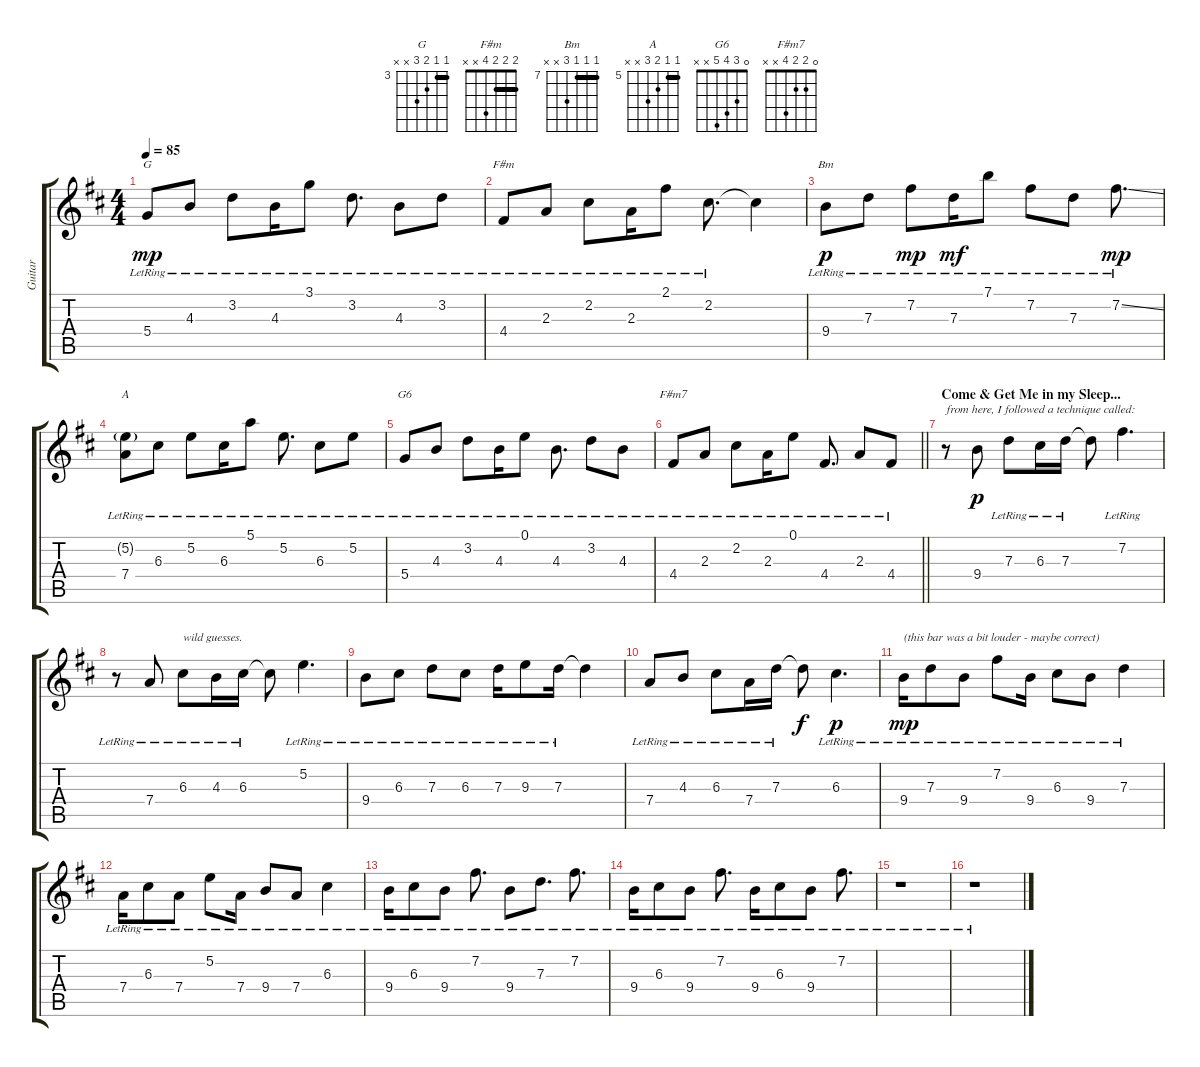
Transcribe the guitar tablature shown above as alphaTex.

\track ("Guitar" "Guitar") {instrument electricguitarjazz}
\staff {score tabs}
\tuning (E4 B3 G3 D3 A2 E2) {hide}
\chord ("G" 3 3 4 5 x x) {firstfret 3 barre 3}
\chord ("F#m" 2 2 2 4 x x) {barre 2}
\chord ("Bm" 7 7 7 9 x x) {firstfret 7 barre 7}
\chord ("A" 5 5 6 7 x x) {firstfret 5 barre 5}
\chord ("G6" 0 3 4 5 x x)
\chord ("F#m7" 0 2 2 4 x x)
\ts (4 4)
\tempo 85
\clef g2
\ks bminor
5.4{lr}.8{ch "G" dy mp} 4.3{lr}.8 3.2{lr}.8 4.3{lr}.16 3.1{lr}.8 3.2{lr}.8{d} 4.3{lr}.8 3.2{lr}.8 |
4.4{lr}.8{ch "F#m"} 2.3{lr}.8 2.2{lr}.8 2.3{lr}.16 2.1{lr}.8 2.2{lr}.8{d} 2.2{t}.4 |
9.4{lr}.8{ch "Bm" dy p} 7.3{lr}.8 7.2{lr}.8{dy mp} 7.3{lr}.16{dy mf} 7.1{lr}.8 7.2{lr}.8 7.3{lr}.8 7.2{ss lr}.8{d dy mp} |
(5.2{g} 7.4{lr}).8{ch "A"} 6.3{lr}.8 5.2{lr}.8 6.3{lr}.16 5.1{lr}.8 5.2{lr}.8{d} 6.3{lr}.8 5.2{lr}.8 |
5.4{lr}.8{ch "G6"} 4.3{lr}.8 3.2{lr}.8 4.3{lr}.16 0.1{lr}.8 4.3{lr}.8{d} 3.2{lr}.8 4.3{lr}.8 |
\barLineRight lightlight
4.4{lr}.8{ch "F#m7"} 2.3{lr}.8 2.2{lr}.8 2.3{lr}.16 0.1{lr}.8 4.4{lr}.8{d} 2.3{lr}.8 4.4{lr}.8 |
\section ("" "Come & Get Me in my Sleep...")
r.8{txt "from here, I followed a technique called:"} 9.4.8{dy p} 7.3{lr}.8 6.3{lr}.16 7.3{lr}.16 7.3{t}.8 7.2{lr}.4{d} |
r.8 7.4{lr}.8 6.3{lr}.8{txt "wild guesses."} 4.3{lr}.16 6.3{lr}.16 6.3{t}.8 5.2{lr}.4{d} |
9.4{lr}.8 6.3{lr}.8 7.3{lr}.8 6.3{lr}.8 7.3{lr}.16 9.3{lr}.8 7.3{lr}.16 7.3{t}.4 |
7.4{lr}.8 4.3{lr}.8 6.3{lr}.8 7.4{lr}.16 7.3{lr}.16 7.3{t}.8{dy f} 6.3{lr}.4{d dy p} |
9.4{lr}.16{txt "(this bar was a bit louder - maybe correct)" dy mp} 7.3{lr}.8 9.4{lr}.8 7.2{lr}.8 9.4{lr}.16 6.3{lr}.8 9.4{lr}.8 7.3{lr}.4 |
7.4{lr}.16 6.3{lr}.8 7.4{lr}.8 5.2{lr}.8 7.4{lr}.16 9.4{lr}.8 7.4{lr}.8 6.3{lr}.4 |
9.4{lr}.16 6.3{lr}.8 9.4{lr}.8 7.2{lr}.8{d} 9.4{lr}.8 7.3{lr}.8{d} 7.2{lr}.8{d} |
9.4{lr}.16 6.3{lr}.8 9.4{lr}.8 7.2{lr}.8{d} 9.4{lr}.16 6.3{lr}.8 9.4{lr}.8 7.2{lr}.8{d} |
r.1 |
r.1
